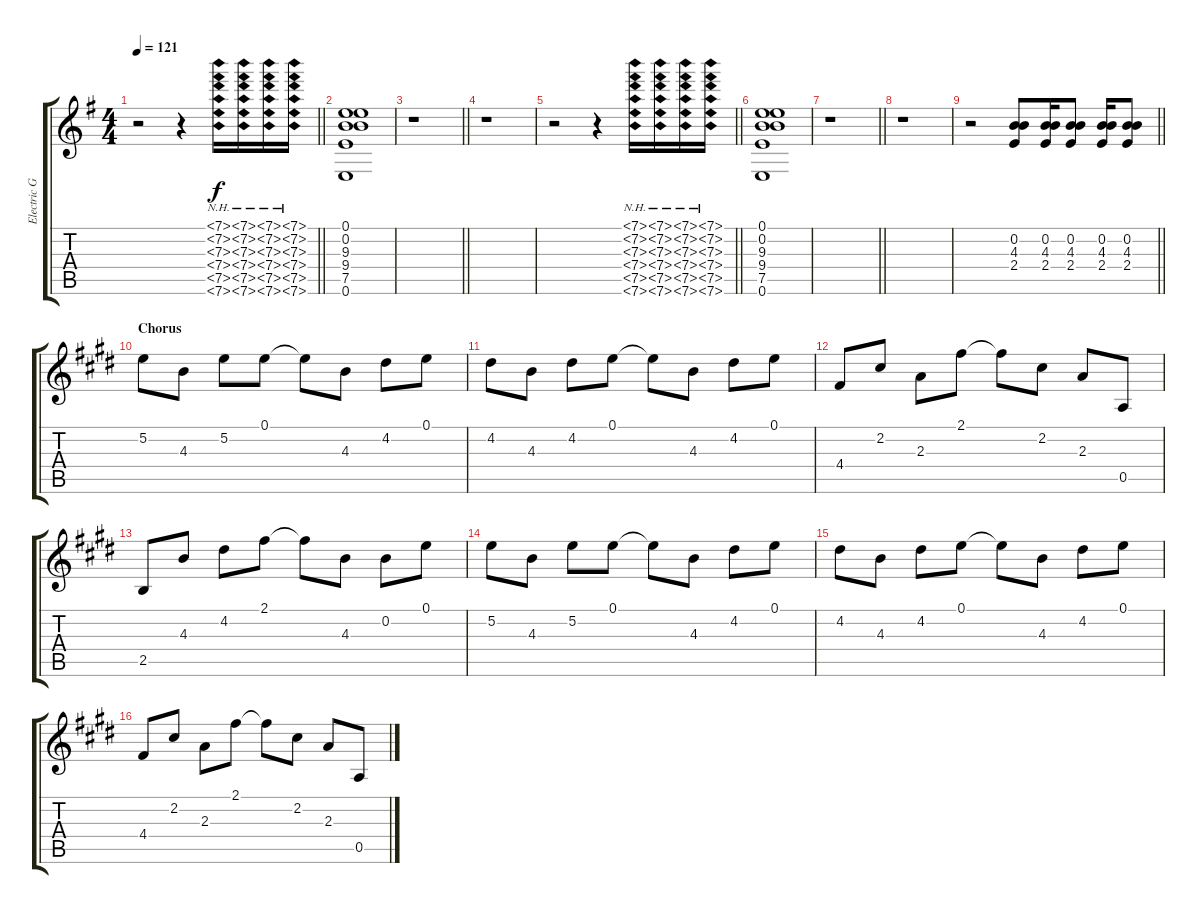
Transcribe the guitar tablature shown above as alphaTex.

\track ("Electric Guitar 2" "Electric G") {instrument distortionguitar}
\staff {score tabs}
\tuning (E4 B3 G3 D3 A2 E2) {hide}
\ts (4 4)
\tempo 121
\clef g2
\barLineRight lightlight
\ks g
r.2{dy f} r.4 (7.1{nh} 7.2{nh} 7.3{nh} 7.4{nh} 7.5{nh} 7.6{nh}).16 (7.1{nh} 7.2{nh} 7.3{nh} 7.4{nh} 7.5{nh} 7.6{nh}).16 (7.1{nh} 7.2{nh} 7.3{nh} 7.4{nh} 7.5{nh} 7.6{nh}).16 (7.1{nh} 7.2{nh} 7.3{nh} 7.4{nh} 7.5{nh} 7.6{nh}).16 |
(0.1 0.2 9.3 9.4 7.5 0.6).1 |
\barLineRight lightlight
r.1 |
r.1 |
\barLineRight lightlight
r.2 r.4 (7.1{nh} 7.2{nh} 7.3{nh} 7.4{nh} 7.5{nh} 7.6{nh}).16 (7.1{nh} 7.2{nh} 7.3{nh} 7.4{nh} 7.5{nh} 7.6{nh}).16 (7.1{nh} 7.2{nh} 7.3{nh} 7.4{nh} 7.5{nh} 7.6{nh}).16 (7.1{nh} 7.2{nh} 7.3{nh} 7.4{nh} 7.5{nh} 7.6{nh}).16 |
(0.1 0.2 9.3 9.4 7.5 0.6).1 |
\barLineRight lightlight
r.1 |
r.1 |
\barLineRight lightlight
r.2 (0.2 4.3 2.4).8 (0.2 4.3 2.4).16 (0.2 4.3 2.4).8 (0.2 4.3 2.4).16 (0.2 4.3 2.4).8 |
\section ("" "Chorus")
\ks e
5.2.8 4.3.8 5.2.8 0.1.8 0.1{t}.8 4.3.8 4.2.8 0.1.8 |
4.2.8 4.3.8 4.2.8 0.1.8 0.1{t}.8 4.3.8 4.2.8 0.1.8 |
4.4.8 2.2.8 2.3.8 2.1.8 2.1{t}.8 2.2.8 2.3.8 0.5.8 |
2.5.8 4.3.8 4.2.8 2.1.8 2.1{t}.8 4.3.8 0.2.8 0.1.8 |
5.2.8 4.3.8 5.2.8 0.1.8 0.1{t}.8 4.3.8 4.2.8 0.1.8 |
4.2.8 4.3.8 4.2.8 0.1.8 0.1{t}.8 4.3.8 4.2.8 0.1.8 |
4.4.8 2.2.8 2.3.8 2.1.8 2.1{t}.8 2.2.8 2.3.8 0.5.8
